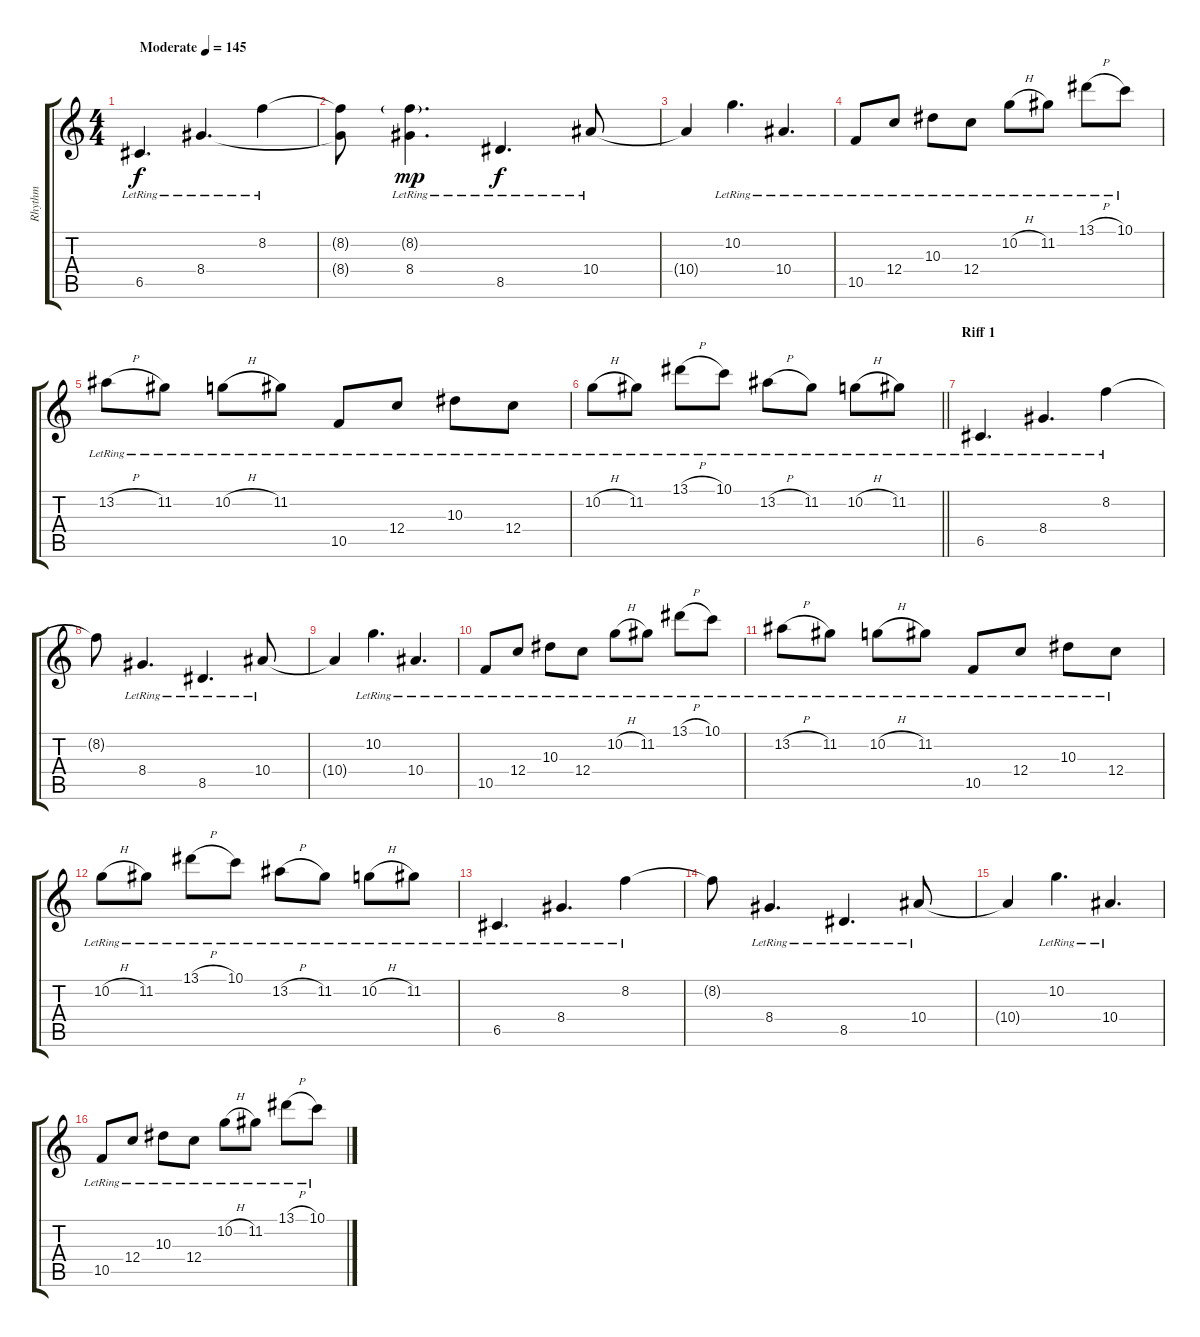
\track ("Rhythm" "Rhythm") {instrument electricguitarjazz}
\staff {score tabs}
\tuning (D4 A3 F3 C3 G2 C2) {hide}
\ts (4 4)
\tempo (145 "Moderate")
\clef g2
\ks c
6.5{lr}.4{d dy f instrument electricguitarjazz} 8.4{lr}.4{d} 8.2{lr}.4 |
(8.2{t} 8.4{t}).8 (8.2{g} 8.4{lr}).4{d dy mp} 8.5{lr}.4{d dy f} 10.4{lr}.8 |
10.4{t}.4 10.2{lr}.4{d} 10.4{lr}.4{d} |
10.5{lr}.8 12.4{lr}.8 10.3{lr}.8 12.4{lr}.8 10.2{h lr}.8 11.2{lr}.8 13.1{h lr}.8 10.1{lr}.8 |
13.2{h lr}.8 11.2{lr}.8 10.2{h lr}.8 11.2{lr}.8 10.5{lr}.8 12.4{lr}.8 10.3{lr}.8 12.4{lr}.8 |
\barLineRight lightlight
10.2{h lr}.8 11.2{lr}.8 13.1{h lr}.8 10.1{lr}.8 13.2{h lr}.8 11.2{lr}.8 10.2{h lr}.8 11.2{lr}.8 |
\section ("" "Riff 1")
6.5{lr}.4{d} 8.4{lr}.4{d} 8.2{lr}.4 |
8.2{t}.8 8.4{lr}.4{d} 8.5{lr}.4{d} 10.4{lr}.8 |
10.4{t}.4 10.2{lr}.4{d} 10.4{lr}.4{d} |
10.5{lr}.8 12.4{lr}.8 10.3{lr}.8 12.4{lr}.8 10.2{h lr}.8 11.2{lr}.8 13.1{h lr}.8 10.1{lr}.8 |
13.2{h lr}.8 11.2{lr}.8 10.2{h lr}.8 11.2{lr}.8 10.5{lr}.8 12.4{lr}.8 10.3{lr}.8 12.4{lr}.8 |
10.2{h lr}.8 11.2{lr}.8 13.1{h lr}.8 10.1{lr}.8 13.2{h lr}.8 11.2{lr}.8 10.2{h lr}.8 11.2{lr}.8 |
6.5{lr}.4{d} 8.4{lr}.4{d} 8.2{lr}.4 |
8.2{t}.8 8.4{lr}.4{d} 8.5{lr}.4{d} 10.4{lr}.8 |
10.4{t}.4 10.2{lr}.4{d} 10.4{lr}.4{d} |
10.5{lr}.8 12.4{lr}.8 10.3{lr}.8 12.4{lr}.8 10.2{h lr}.8 11.2{lr}.8 13.1{h lr}.8 10.1{lr}.8
